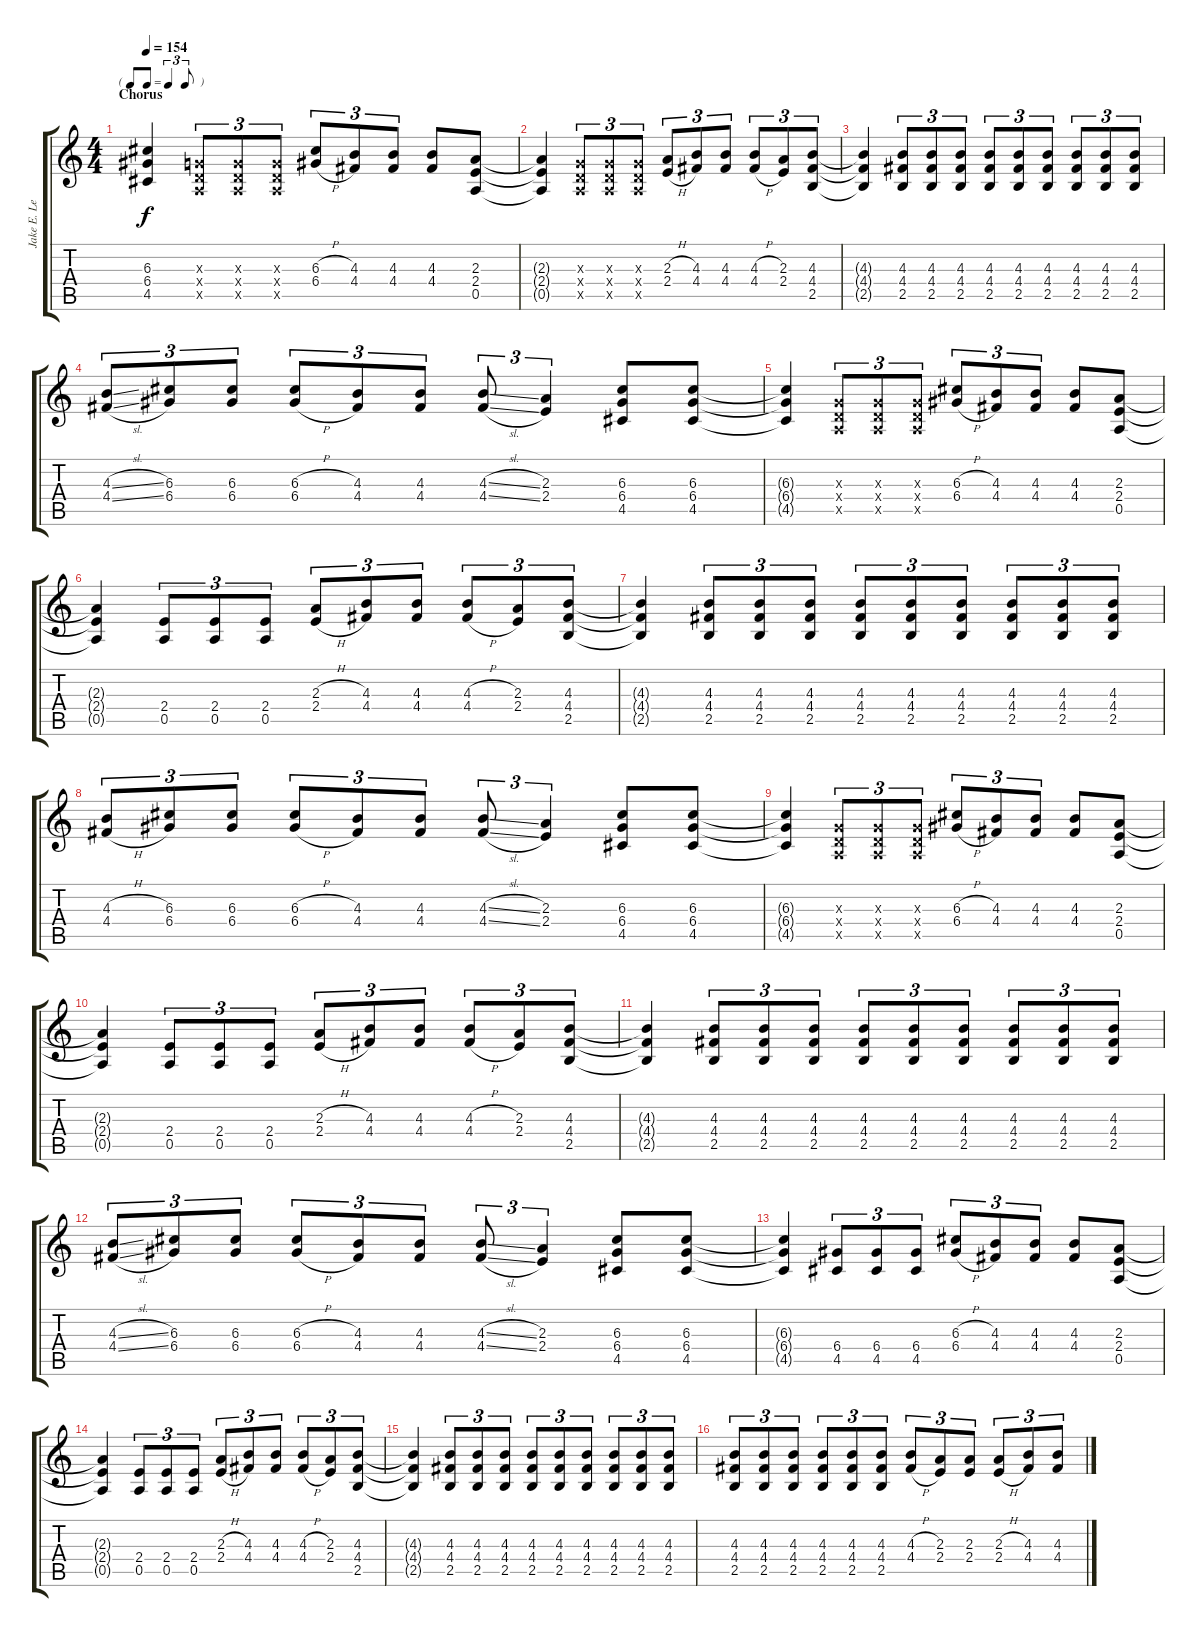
\track ("Jake E. Lee (Lead)" "Jake E. Le") {instrument overdrivenguitar}
\staff {score tabs}
\tuning (E4 B3 G3 D3 A2 E2) {hide}
\ts (4 4)
\tf triplet8th
\section ("" "Chorus")
\tempo 154
\clef g2
\ks c
(6.3{t} 6.4{t} 4.5{t}).4{dy f} (0.3{x} 0.4{x} 0.5{x}).8{tu (3 2)} (0.3{x} 0.4{x} 0.5{x}).8{tu (3 2)} (0.3{x} 0.4{x} 0.5{x}).8{tu (3 2)} (6.3{h} 6.4{h}).8{tu (3 2)} (4.3 4.4).8{tu (3 2)} (4.3 4.4).8{tu (3 2)} (4.3 4.4).8 (2.3 2.4 0.5).8 |
(2.3{t} 2.4{t} 0.5{t}).4 (0.3{x} 0.4{x} 0.5{x}).8{tu (3 2)} (0.3{x} 0.4{x} 0.5{x}).8{tu (3 2)} (0.3{x} 0.4{x} 0.5{x}).8{tu (3 2)} (2.3{h} 2.4{h}).8{tu (3 2)} (4.3 4.4).8{tu (3 2)} (4.3 4.4).8{tu (3 2)} (4.3{h} 4.4{h}).8{tu (3 2)} (2.3 2.4).8{tu (3 2)} (4.3 4.4 2.5).8{tu (3 2)} |
(4.3{t} 4.4{t} 2.5{t}).4 (4.3 4.4 2.5).8{tu (3 2)} (4.3 4.4 2.5).8{tu (3 2)} (4.3 4.4 2.5).8{tu (3 2)} (4.3 4.4 2.5).8{tu (3 2)} (4.3 4.4 2.5).8{tu (3 2)} (4.3 4.4 2.5).8{tu (3 2)} (4.3 4.4 2.5).8{tu (3 2)} (4.3 4.4 2.5).8{tu (3 2)} (4.3 4.4 2.5).8{tu (3 2)} |
(4.3{sl} 4.4{sl}).8{tu (3 2)} (6.3 6.4).8{tu (3 2)} (6.3 6.4).8{tu (3 2)} (6.3{h} 6.4{h}).8{tu (3 2)} (4.3 4.4).8{tu (3 2)} (4.3 4.4).8{tu (3 2)} (4.3{sl} 4.4{sl}).8{tu (3 2)} (2.3 2.4).4{tu (3 2)} (6.3 6.4 4.5).8 (6.3 6.4 4.5).8 |
(6.3{t} 6.4{t} 4.5{t}).4 (0.3{x} 0.4{x} 0.5{x}).8{tu (3 2)} (0.3{x} 0.4{x} 0.5{x}).8{tu (3 2)} (0.3{x} 0.4{x} 0.5{x}).8{tu (3 2)} (6.3{h} 6.4{h}).8{tu (3 2)} (4.3 4.4).8{tu (3 2)} (4.3 4.4).8{tu (3 2)} (4.3 4.4).8 (2.3 2.4 0.5).8 |
(2.3{t} 2.4{t} 0.5{t}).4 (2.4 0.5).8{tu (3 2)} (2.4 0.5).8{tu (3 2)} (2.4 0.5).8{tu (3 2)} (2.3{h} 2.4{h}).8{tu (3 2)} (4.3 4.4).8{tu (3 2)} (4.3 4.4).8{tu (3 2)} (4.3{h} 4.4{h}).8{tu (3 2)} (2.3 2.4).8{tu (3 2)} (4.3 4.4 2.5).8{tu (3 2)} |
(4.3{t} 4.4{t} 2.5{t}).4 (4.3 4.4 2.5).8{tu (3 2)} (4.3 4.4 2.5).8{tu (3 2)} (4.3 4.4 2.5).8{tu (3 2)} (4.3 4.4 2.5).8{tu (3 2)} (4.3 4.4 2.5).8{tu (3 2)} (4.3 4.4 2.5).8{tu (3 2)} (4.3 4.4 2.5).8{tu (3 2)} (4.3 4.4 2.5).8{tu (3 2)} (4.3 4.4 2.5).8{tu (3 2)} |
(4.3{h} 4.4{h}).8{tu (3 2)} (6.3 6.4).8{tu (3 2)} (6.3 6.4).8{tu (3 2)} (6.3{h} 6.4{h}).8{tu (3 2)} (4.3 4.4).8{tu (3 2)} (4.3 4.4).8{tu (3 2)} (4.3{sl} 4.4{sl}).8{tu (3 2)} (2.3 2.4).4{tu (3 2)} (6.3 6.4 4.5).8 (6.3 6.4 4.5).8 |
(6.3{t} 6.4{t} 4.5{t}).4 (0.3{x} 0.4{x} 0.5{x}).8{tu (3 2)} (0.3{x} 0.4{x} 0.5{x}).8{tu (3 2)} (0.3{x} 0.4{x} 0.5{x}).8{tu (3 2)} (6.3{h} 6.4{h}).8{tu (3 2)} (4.3 4.4).8{tu (3 2)} (4.3 4.4).8{tu (3 2)} (4.3 4.4).8 (2.3 2.4 0.5).8 |
(2.3{t} 2.4{t} 0.5{t}).4 (2.4 0.5).8{tu (3 2)} (2.4 0.5).8{tu (3 2)} (2.4 0.5).8{tu (3 2)} (2.3{h} 2.4{h}).8{tu (3 2)} (4.3 4.4).8{tu (3 2)} (4.3 4.4).8{tu (3 2)} (4.3{h} 4.4{h}).8{tu (3 2)} (2.3 2.4).8{tu (3 2)} (4.3 4.4 2.5).8{tu (3 2)} |
(4.3{t} 4.4{t} 2.5{t}).4 (4.3 4.4 2.5).8{tu (3 2)} (4.3 4.4 2.5).8{tu (3 2)} (4.3 4.4 2.5).8{tu (3 2)} (4.3 4.4 2.5).8{tu (3 2)} (4.3 4.4 2.5).8{tu (3 2)} (4.3 4.4 2.5).8{tu (3 2)} (4.3 4.4 2.5).8{tu (3 2)} (4.3 4.4 2.5).8{tu (3 2)} (4.3 4.4 2.5).8{tu (3 2)} |
(4.3{sl} 4.4{sl}).8{tu (3 2)} (6.3 6.4).8{tu (3 2)} (6.3 6.4).8{tu (3 2)} (6.3{h} 6.4{h}).8{tu (3 2)} (4.3 4.4).8{tu (3 2)} (4.3 4.4).8{tu (3 2)} (4.3{sl} 4.4{sl}).8{tu (3 2)} (2.3 2.4).4{tu (3 2)} (6.3 6.4 4.5).8 (6.3 6.4 4.5).8 |
(6.3{t} 6.4{t} 4.5{t}).4 (6.4 4.5).8{tu (3 2)} (6.4 4.5).8{tu (3 2)} (6.4 4.5).8{tu (3 2)} (6.3{h} 6.4{h}).8{tu (3 2)} (4.3 4.4).8{tu (3 2)} (4.3 4.4).8{tu (3 2)} (4.3 4.4).8 (2.3 2.4 0.5).8 |
(2.3{t} 2.4{t} 0.5{t}).4 (2.4 0.5).8{tu (3 2)} (2.4 0.5).8{tu (3 2)} (2.4 0.5).8{tu (3 2)} (2.3{h} 2.4{h}).8{tu (3 2)} (4.3 4.4).8{tu (3 2)} (4.3 4.4).8{tu (3 2)} (4.3{h} 4.4{h}).8{tu (3 2)} (2.3 2.4).8{tu (3 2)} (4.3 4.4 2.5).8{tu (3 2)} |
(4.3{t} 4.4{t} 2.5{t}).4 (4.3 4.4 2.5).8{tu (3 2)} (4.3 4.4 2.5).8{tu (3 2)} (4.3 4.4 2.5).8{tu (3 2)} (4.3 4.4 2.5).8{tu (3 2)} (4.3 4.4 2.5).8{tu (3 2)} (4.3 4.4 2.5).8{tu (3 2)} (4.3 4.4 2.5).8{tu (3 2)} (4.3 4.4 2.5).8{tu (3 2)} (4.3 4.4 2.5).8{tu (3 2)} |
(4.3 4.4 2.5).8{tu (3 2)} (4.3 4.4 2.5).8{tu (3 2)} (4.3 4.4 2.5).8{tu (3 2)} (4.3 4.4 2.5).8{tu (3 2)} (4.3 4.4 2.5).8{tu (3 2)} (4.3 4.4 2.5).8{tu (3 2)} (4.3{h} 4.4{h}).8{tu (3 2)} (2.3 2.4).8{tu (3 2)} (2.3 2.4).8{tu (3 2)} (2.3{h} 2.4{h}).8{tu (3 2)} (4.3 4.4).8{tu (3 2)} (4.3 4.4).8{tu (3 2)}
